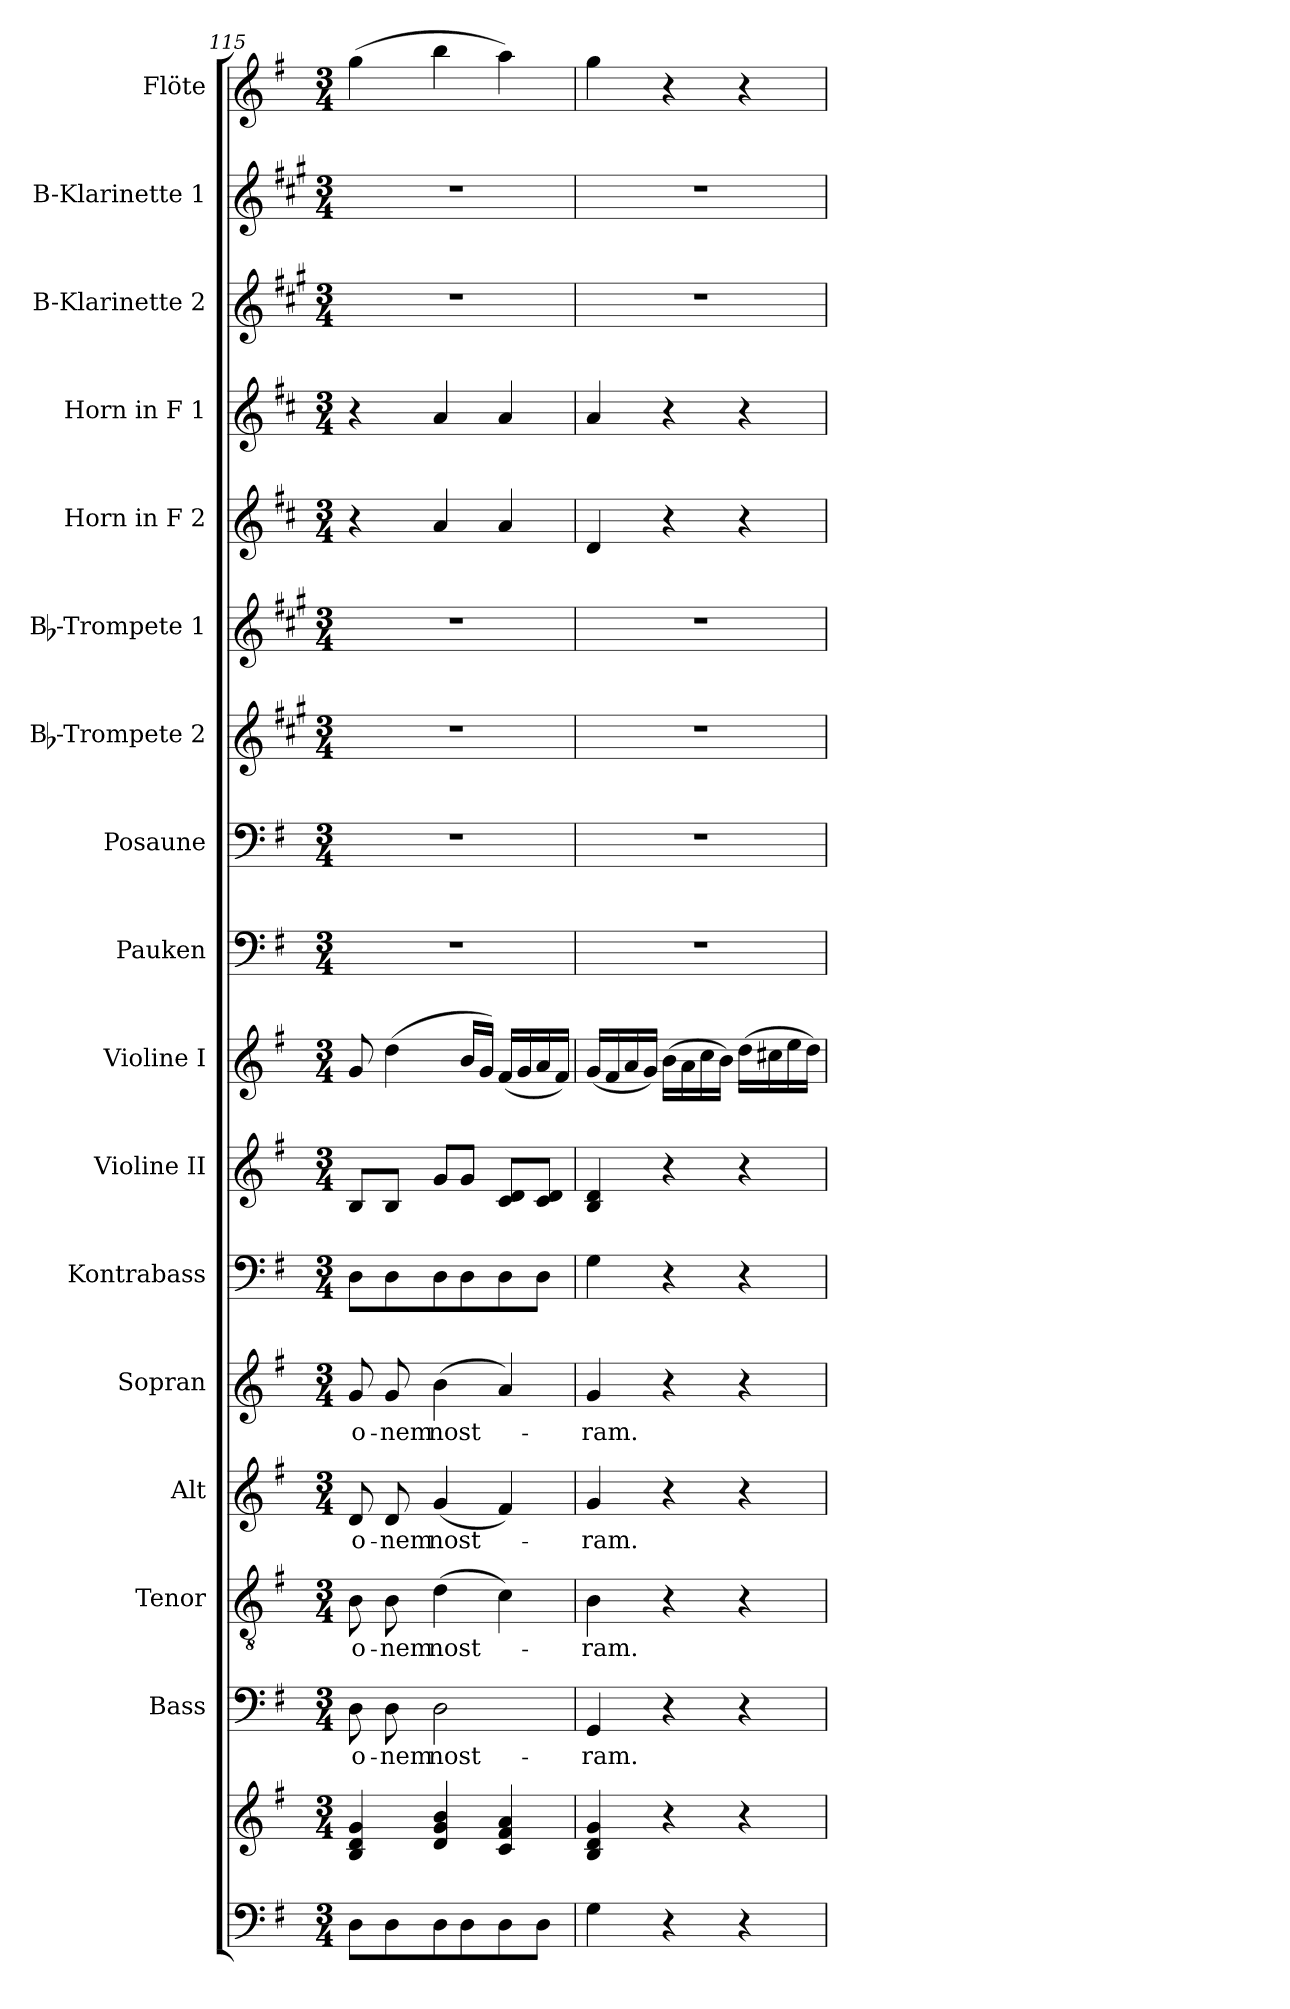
**kern	**kern	**kern	**text	**kern	**text	**kern	**text	**kern	**text	**kern	**kern	**kern	**kern	**kern	**kern	**kern	**kern	**kern	**kern	**kern	**kern
*part17	*part17	*part16	*part16	*part15	*part15	*part14	*part14	*part13	*part13	*part12	*part11	*part10	*part9	*part8	*part7	*part6	*part5	*part4	*part3	*part2	*part1
*staff18	*staff17	*staff16	*staff16	*staff15	*staff15	*staff14	*staff14	*staff13	*staff13	*staff12	*staff11	*staff10	*staff9	*staff8	*staff7	*staff6	*staff5	*staff4	*staff3	*staff2	*staff1
*	*	*I"Bass	*	*I"Tenor	*	*I"Alt	*	*I"Sopran	*	*I"Kontrabass	*I"Violine II	*I"Violine I	*I"Pauken	*I"Posaune	*I"Bb-Trompete 2	*I"Bb-Trompete 1	*I"Horn in F 2	*I"Horn in F 1	*I"B-Klarinette 2	*I"B-Klarinette 1	*I"Flöte
*	*	*I'B.	*	*I'T.	*	*I'A.	*	*I'S.	*	*I'Kb.	*I'Vl. II	*I'Vl. I	*I'Pk.	*I'Pos.	*I'Bb Trp. 2	*I'Bb Trp. 1	*I'Hrn. 2	*I'Hrn. 1	*I'B Kl. 2	*I'B Kl. 1	*I'Fl.
*clefF4	*clefG2	*clefF4	*	*clefGv2	*	*clefG2	*	*clefG2	*	*clefF4	*clefG2	*clefG2	*clefF4	*clefF4	*clefG2	*clefG2	*clefG2	*clefG2	*clefG2	*clefG2	*clefG2
*	*	*	*	*	*	*	*	*	*	*ITrd7c12	*	*	*	*	*ITrd1c2	*ITrd1c2	*ITrd4c7	*ITrd4c7	*ITrd1c2	*ITrd1c2	*
*k[f#]	*k[f#]	*k[f#]	*	*k[f#]	*	*k[f#]	*	*k[f#]	*	*k[f#]	*k[f#]	*k[f#]	*k[f#]	*k[f#]	*k[f#]	*k[f#]	*k[f#]	*k[f#]	*k[f#]	*k[f#]	*k[f#]
*G:	*G:	*G:	*	*G:	*	*G:	*	*G:	*	*G:	*G:	*G:	*G:	*G:	*G:	*G:	*G:	*G:	*G:	*G:	*G:
*M3/4	*M3/4	*M3/4	*	*M3/4	*	*M3/4	*	*M3/4	*	*M3/4	*M3/4	*M3/4	*M3/4	*M3/4	*M3/4	*M3/4	*M3/4	*M3/4	*M3/4	*M3/4	*M3/4
=115	=115	=115	=115	=115	=115	=115	=115	=115	=115	=115	=115	=115	=115	=115	=115	=115	=115	=115	=115	=115	=115
!	!	!	!LO:LY:b	!	!LO:LY:b	!	!LO:LY:b	!	!LO:LY:b	!	!	!	!	!	!	!	!	!	!	!	!
8D\L	4B/ 4d/ 4g/	8D\	-o-	8B\	-o-	8d/	-o-	8g/	-o-	8DD\L	8B/L	8g/	2.r	2.r	2.r	2.r	4r	4r	2.r	2.r	(>4gg\
!	!	!	!LO:LY:b	!	!LO:LY:b	!	!LO:LY:b	!	!LO:LY:b	!	!	!	!	!	!	!	!	!	!	!	!
8D\	.	8D\	-nem	8B\	-nem	8d/	-nem	8g/	-nem	8DD\	8B/J	(>4dd\	.	.	.	.	.	.	.	.	.
!	!	!	!LO:LY:b	!	!LO:LY:b	!	!LO:LY:b	!	!LO:LY:b	!	!	!	!	!	!	!	!	!	!	!	!
8D\	4d/ 4g/ 4b/	2D\	nost-	(>4d\	nost-	(<4g/	nost-	(>4b\	nost-	8DD\	8g/L	.	.	.	.	.	4d/	4d/	.	.	4bb\
8D\	.	.	.	.	.	.	.	.	.	8DD\	8g/J	16b/LL	.	.	.	.	.	.	.	.	.
.	.	.	.	.	.	.	.	.	.	.	.	16g/JJ)	.	.	.	.	.	.	.	.	.
8D\	4c/ 4f#/ 4a/	.	.	4c\)	.	4f#/)	.	4a/)	.	8DD\	8c/ 8d/L	(<16f#/LL	.	.	.	.	4d/	4d/	.	.	4aa\)
.	.	.	.	.	.	.	.	.	.	.	.	16g/	.	.	.	.	.	.	.	.	.
8D\J	.	.	.	.	.	.	.	.	.	8DD\J	8c/ 8d/J	16a/	.	.	.	.	.	.	.	.	.
.	.	.	.	.	.	.	.	.	.	.	.	16f#/JJ)	.	.	.	.	.	.	.	.	.
=116	=116	=116	=116	=116	=116	=116	=116	=116	=116	=116	=116	=116	=116	=116	=116	=116	=116	=116	=116	=116	=116
!	!	!	!LO:LY:b	!	!LO:LY:b	!	!LO:LY:b	!	!LO:LY:b	!	!	!	!	!	!	!	!	!	!	!	!
4G\	4B/ 4d/ 4g/	4GG/	-ram.	4B\	-ram.	4g/	-ram.	4g/	-ram.	4GG\	4B/ 4d/	(<16g/LL	2.r	2.r	2.r	2.r	4G/	4d/	2.r	2.r	4gg\
.	.	.	.	.	.	.	.	.	.	.	.	16f#/	.	.	.	.	.	.	.	.	.
.	.	.	.	.	.	.	.	.	.	.	.	16a/	.	.	.	.	.	.	.	.	.
.	.	.	.	.	.	.	.	.	.	.	.	16g/JJ)	.	.	.	.	.	.	.	.	.
4r	4r	4r	.	4r	.	4r	.	4r	.	4r	4r	(>16b\LL	.	.	.	.	4r	4r	.	.	4r
.	.	.	.	.	.	.	.	.	.	.	.	16a\	.	.	.	.	.	.	.	.	.
.	.	.	.	.	.	.	.	.	.	.	.	16cc\	.	.	.	.	.	.	.	.	.
.	.	.	.	.	.	.	.	.	.	.	.	16b\JJ)	.	.	.	.	.	.	.	.	.
4r	4r	4r	.	4r	.	4r	.	4r	.	4r	4r	(>16dd\LL	.	.	.	.	4r	4r	.	.	4r
.	.	.	.	.	.	.	.	.	.	.	.	16cc#X\	.	.	.	.	.	.	.	.	.
.	.	.	.	.	.	.	.	.	.	.	.	16ee\	.	.	.	.	.	.	.	.	.
.	.	.	.	.	.	.	.	.	.	.	.	16dd\JJ)	.	.	.	.	.	.	.	.	.
=	=	=	=	=	=	=	=	=	=	=	=	=	=	=	=	=	=	=	=	=	=
*-	*-	*-	*-	*-	*-	*-	*-	*-	*-	*-	*-	*-	*-	*-	*-	*-	*-	*-	*-	*-	*-
